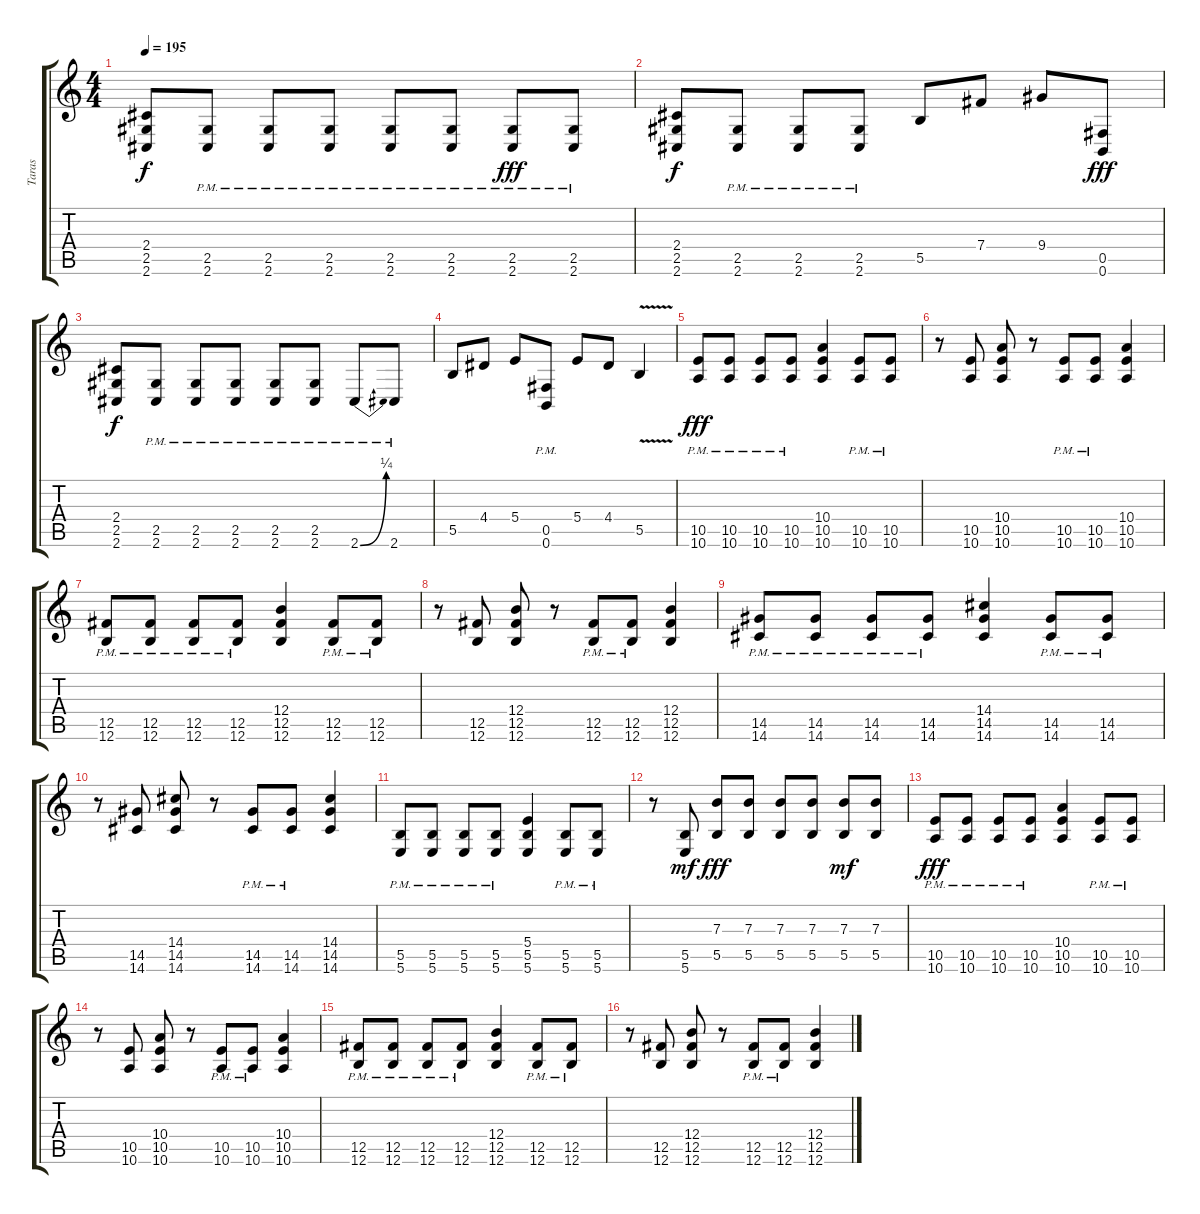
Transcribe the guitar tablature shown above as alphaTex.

\track ("Taras" "Taras") {instrument distortionguitar}
\staff {score tabs}
\tuning (Db4 Ab3 E3 B2 Gb2 B1) {hide}
\ts (4 4)
\tempo 195
\clef g2
\ks c
(2.4 2.5 2.6).8{dy f} (2.5{pm} 2.6{pm}).8 (2.5{pm} 2.6{pm}).8 (2.5{pm} 2.6{pm}).8 (2.5 2.6{pm}).8 (2.5 2.6{pm}).8 (2.5 2.6{pm}).8{dy fff} (2.5 2.6{pm}).8 |
(2.4 2.5 2.6).8{dy f} (2.5{pm} 2.6{pm}).8 (2.5{pm} 2.6{pm}).8 (2.5{pm} 2.6{pm}).8 5.5.8 7.4.8 9.4.8 (0.5 0.6).8{dy fff} |
(2.4 2.5 2.6).8{dy f} (2.5{pm} 2.6{pm}).8 (2.5{pm} 2.6{pm}).8 (2.5{pm} 2.6{pm}).8 (2.5 2.6{pm}).8 (2.5 2.6{pm}).8 2.6{be (bend 0 0 60 1) pm}.8 2.6{pm}.8 |
5.5.8 4.4.8 5.4.8 (0.5{pm} 0.6{pm}).8 5.4.8 4.4.8 5.5{v}.4 |
(10.5{pm} 10.6{pm}).8{dy fff} (10.5{pm} 10.6{pm}).8 (10.5{pm} 10.6{pm}).8 (10.5{pm} 10.6{pm}).8 (10.4 10.5 10.6).4 (10.5{pm} 10.6{pm}).8 (10.5{pm} 10.6{pm}).8 |
r.8 (10.5 10.6).8 (10.4 10.5 10.6).8 r.8 (10.5{pm} 10.6{pm}).8 (10.5{pm} 10.6{pm}).8 (10.4 10.5 10.6).4 |
(12.5{pm} 12.6{pm}).8 (12.5{pm} 12.6{pm}).8 (12.5{pm} 12.6{pm}).8 (12.5{pm} 12.6{pm}).8 (12.4 12.5 12.6).4 (12.5{pm} 12.6{pm}).8 (12.5{pm} 12.6{pm}).8 |
r.8 (12.5 12.6).8 (12.4 12.5 12.6).8 r.8 (12.5{pm} 12.6{pm}).8 (12.5{pm} 12.6{pm}).8 (12.4 12.5 12.6).4 |
(14.5{pm} 14.6{pm}).8 (14.5{pm} 14.6{pm}).8 (14.5{pm} 14.6{pm}).8 (14.5{pm} 14.6{pm}).8 (14.4 14.5 14.6).4 (14.5{pm} 14.6{pm}).8 (14.5{pm} 14.6{pm}).8 |
r.8 (14.5 14.6).8 (14.4 14.5 14.6).8 r.8 (14.5{pm} 14.6{pm}).8 (14.5{pm} 14.6{pm}).8 (14.4 14.5 14.6).4 |
(5.5{pm} 5.6{pm}).8 (5.5{pm} 5.6{pm}).8 (5.5{pm} 5.6{pm}).8 (5.5{pm} 5.6{pm}).8 (5.4 5.5 5.6).4 (5.5{pm} 5.6{pm}).8 (5.5{pm} 5.6{pm}).8 |
r.8 (5.5 5.6).8{dy mf} (7.3 5.5).8{dy fff} (7.3 5.5).8 (7.3 5.5).8 (7.3 5.5).8 (7.3 5.5).8{dy mf} (7.3 5.5).8 |
(10.5{pm} 10.6{pm}).8{dy fff} (10.5{pm} 10.6{pm}).8 (10.5{pm} 10.6{pm}).8 (10.5{pm} 10.6{pm}).8 (10.4 10.5 10.6).4 (10.5{pm} 10.6{pm}).8 (10.5{pm} 10.6{pm}).8 |
r.8 (10.5 10.6).8 (10.4 10.5 10.6).8 r.8 (10.5{pm} 10.6{pm}).8 (10.5{pm} 10.6{pm}).8 (10.4 10.5 10.6).4 |
(12.5{pm} 12.6{pm}).8 (12.5{pm} 12.6{pm}).8 (12.5{pm} 12.6{pm}).8 (12.5{pm} 12.6{pm}).8 (12.4 12.5 12.6).4 (12.5{pm} 12.6{pm}).8 (12.5{pm} 12.6{pm}).8 |
r.8 (12.5 12.6).8 (12.4 12.5 12.6).8 r.8 (12.5{pm} 12.6{pm}).8 (12.5{pm} 12.6{pm}).8 (12.4 12.5 12.6).4
